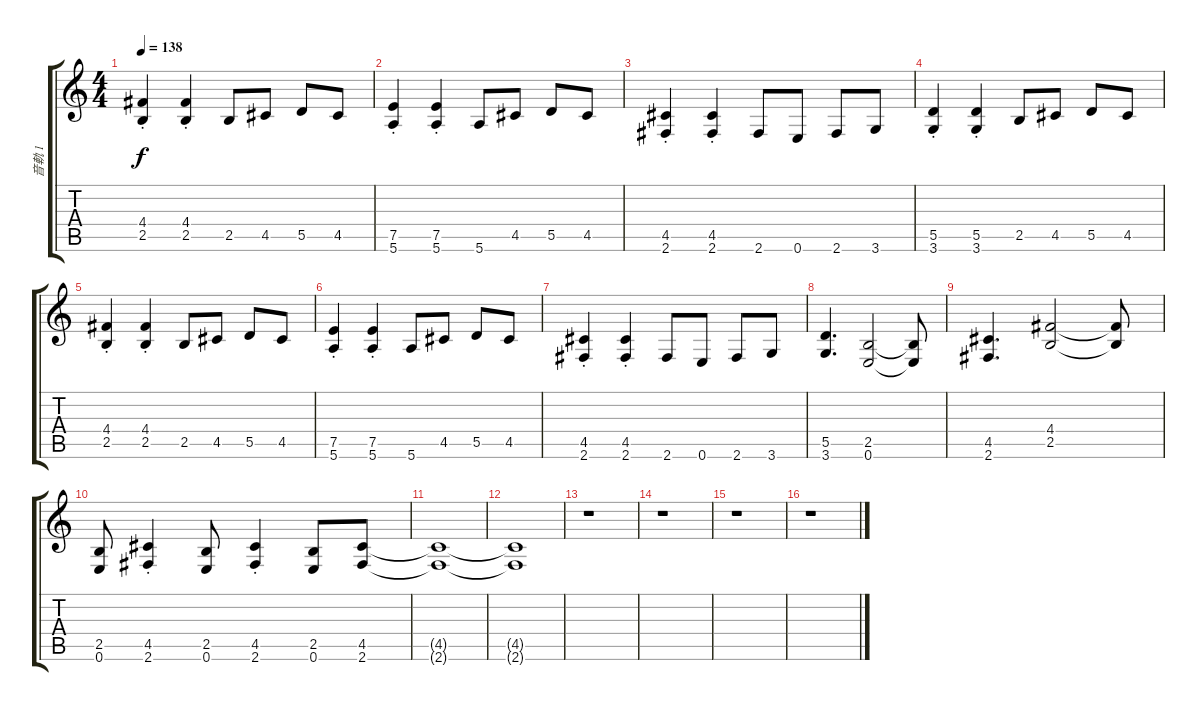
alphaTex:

\track ("音軌 1" "音軌 1") {instrument overdrivenguitar}
\staff {score tabs}
\tuning (E4 B3 G3 D3 A2 E2) {hide}
\ts (4 4)
\tempo 138
\clef g2
\ks c
(4.4{st} 2.5{st}).4{dy f instrument overdrivenguitar} (4.4{st} 2.5{st}).4 2.5.8 4.5.8 5.5.8 4.5.8 |
(7.5{st} 5.6{st}).4 (7.5{st} 5.6{st}).4 5.6.8 4.5.8 5.5.8 4.5.8 |
(4.5{st} 2.6{st}).4 (4.5{st} 2.6{st}).4 2.6.8 0.6.8 2.6.8 3.6.8 |
(5.5{st} 3.6{st}).4 (5.5{st} 3.6{st}).4 2.5.8 4.5.8 5.5.8 4.5.8 |
(4.4{st} 2.5{st}).4 (4.4{st} 2.5{st}).4 2.5.8 4.5.8 5.5.8 4.5.8 |
(7.5{st} 5.6{st}).4 (7.5{st} 5.6{st}).4 5.6.8 4.5.8 5.5.8 4.5.8 |
(4.5{st} 2.6{st}).4 (4.5{st} 2.6{st}).4 2.6.8 0.6.8 2.6.8 3.6.8 |
(5.5 3.6).4{d} (2.5 0.6).2 (2.5{t} 0.6{t}).8 |
(4.5 2.6).4{d} (4.4 2.5).2 (4.4{t} 2.5{t}).8 |
(2.5 0.6).8 (4.5{st} 2.6{st}).4 (2.5 0.6).8 (4.5{st} 2.6{st}).4 (2.5 0.6).8 (4.5 2.6).8 |
(4.5{t} 2.6{t}).1 |
(4.5{t} 2.6{t}).1 |
r.1 |
r.1 |
r.1 |
r.1
